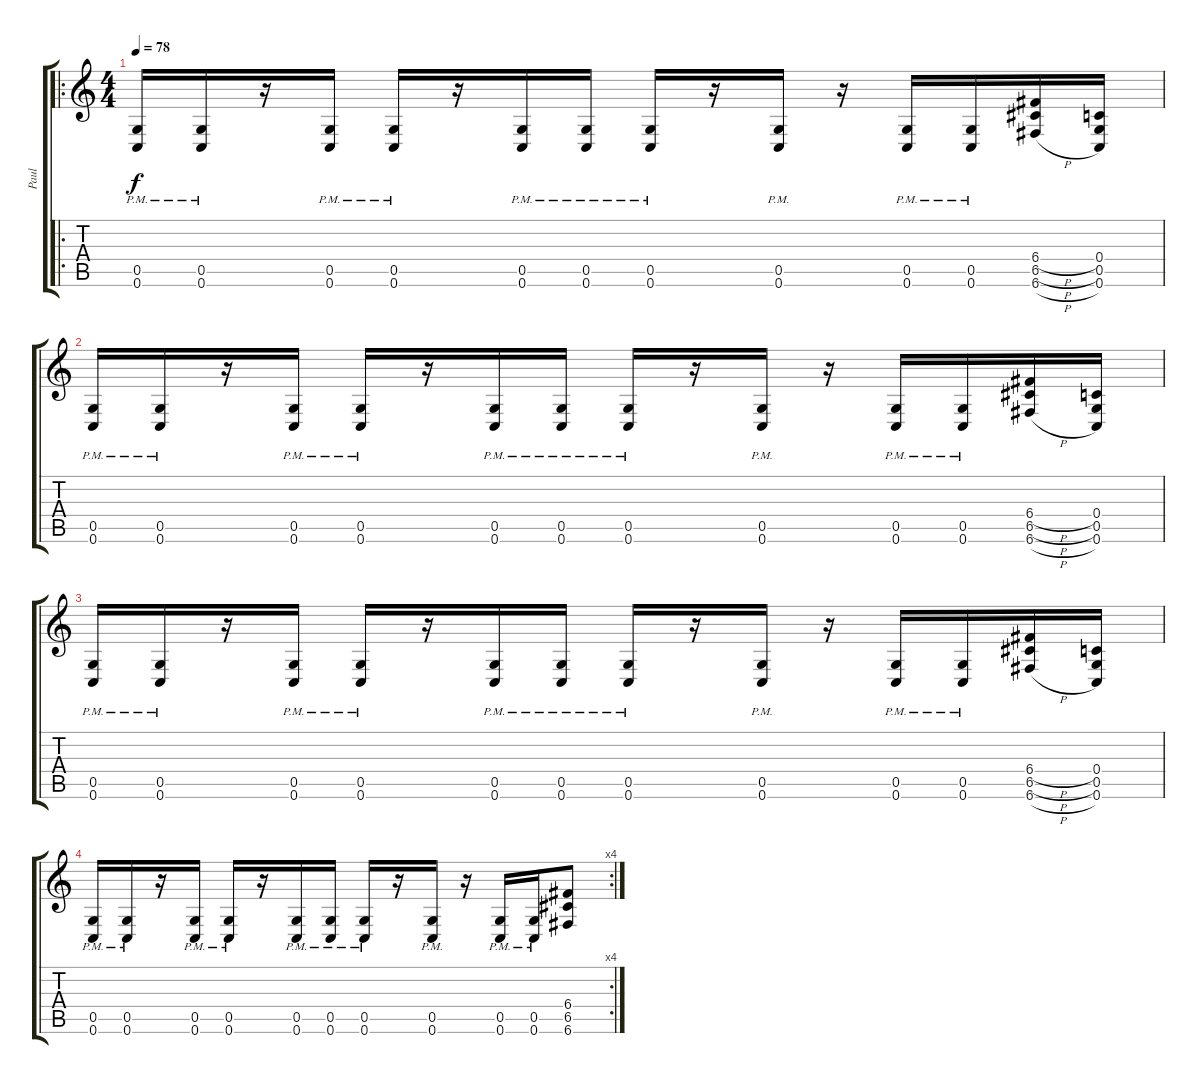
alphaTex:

\track ("Paul" "Paul") {instrument overdrivenguitar}
\staff {score tabs}
\tuning (D4 A3 F3 C3 G2 C2) {hide}
\ro
\ts (4 4)
\tempo 78
\clef g2
\ks c
(0.5{pm} 0.6{pm}).16{dy f} (0.5{pm} 0.6{pm}).16 r.16 (0.5{pm} 0.6).16 (0.5{pm} 0.6).16 r.16 (0.5{pm} 0.6).16 (0.5{pm} 0.6).16 (0.5{pm} 0.6).16 r.16 (0.5{pm} 0.6).16 r.16 (0.5{pm} 0.6).16 (0.5{pm} 0.6).16 (6.4{h} 6.5{h} 6.6{h}).16 (0.4 0.5 0.6).16 |
(0.5{pm} 0.6).16 (0.5{pm} 0.6).16 r.16 (0.5{pm} 0.6).16 (0.5{pm} 0.6).16 r.16 (0.5{pm} 0.6).16 (0.5{pm} 0.6).16 (0.5{pm} 0.6).16 r.16 (0.5{pm} 0.6).16 r.16 (0.5{pm} 0.6).16 (0.5{pm} 0.6).16 (6.4{h} 6.5{h} 6.6{h}).16 (0.4 0.5 0.6).16 |
(0.5{pm} 0.6).16 (0.5{pm} 0.6).16 r.16 (0.5{pm} 0.6).16 (0.5{pm} 0.6).16 r.16 (0.5{pm} 0.6).16 (0.5{pm} 0.6).16 (0.5{pm} 0.6).16 r.16 (0.5{pm} 0.6).16 r.16 (0.5{pm} 0.6).16 (0.5{pm} 0.6).16 (6.4{h} 6.5{h} 6.6{h}).16 (0.4 0.5 0.6).16 |
\rc 4
(0.5{pm} 0.6).16 (0.5{pm} 0.6).16 r.16 (0.5{pm} 0.6).16 (0.5{pm} 0.6).16 r.16 (0.5{pm} 0.6).16 (0.5{pm} 0.6).16 (0.5{pm} 0.6).16 r.16 (0.5{pm} 0.6).16 r.16 (0.5{pm} 0.6).16 (0.5{pm} 0.6).16 (6.4 6.5 6.6).8
